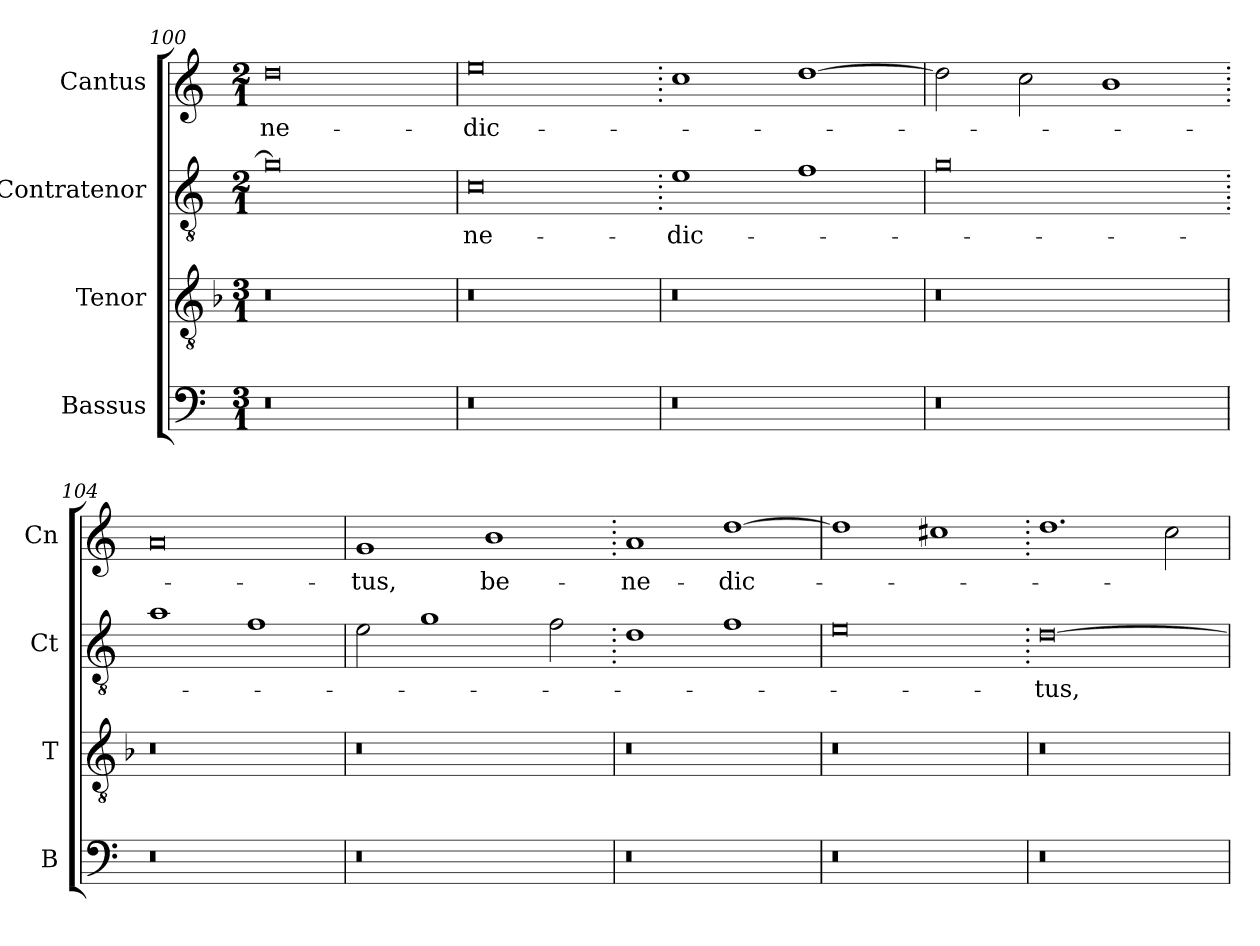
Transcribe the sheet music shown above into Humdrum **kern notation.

**kern	**kern	**kern	**text	**kern	**text
*part4	*part3	*part2	*part2	*part1	*part1
*staff4	*staff3	*staff2	*staff2	*staff1	*staff1
*I"Bassus	*I"Tenor	*I"Contratenor	*	*I"Cantus	*
*I'B	*I'T	*I'Ct	*	*I'Cn	*
*clefF4	*clefGv2	*clefGv2	*	*clefG2	*
*k[]	*k[b-]	*k[]	*	*k[]	*
*M3/1	*M3/1	*M2/1	*	*M2/1	*
=100	=100	=100	=100	=100	=100
0r	0r	0g]	.	0dd	-ne-
=101	=101	=101	=101	=101	=101
0r	0r	0c	-ne-	0ee	-dic-
=102	=102	=102.	=102.	=102.	=102.
0r	0r	1e	-dic-	1cc	.
.	.	1f	.	[1dd	.
=103	=103	=103	=103	=103	=103
0r	0r	0g	.	2dd\]	.
.	.	.	.	2cc\	.
.	.	.	.	1b	.
=104	=104	=104.	=104.	=104.	=104.
0r	0r	1a	.	0a	.
.	.	1f	.	.	.
=105	=105	=105	=105	=105	=105
0r	0r	2e\	.	1g	-tus,
.	.	1g	.	.	.
.	.	.	.	1b	be-
.	.	2f\	.	.	.
=106	=106	=106.	=106.	=106.	=106.
0r	0r	1d	.	1a	-ne-
.	.	1f	.	[1dd	-dic-
=107	=107	=107	=107	=107	=107
0r	0r	0e	.	1dd]	.
.	.	.	.	1cc#X	.
=108	=108	=108.	=108.	=108.	=108.
0r	0r	[0d	-tus,	1.dd	.
.	.	.	.	2cc\	.
=	=	=	=	=	=
*-	*-	*-	*-	*-	*-
